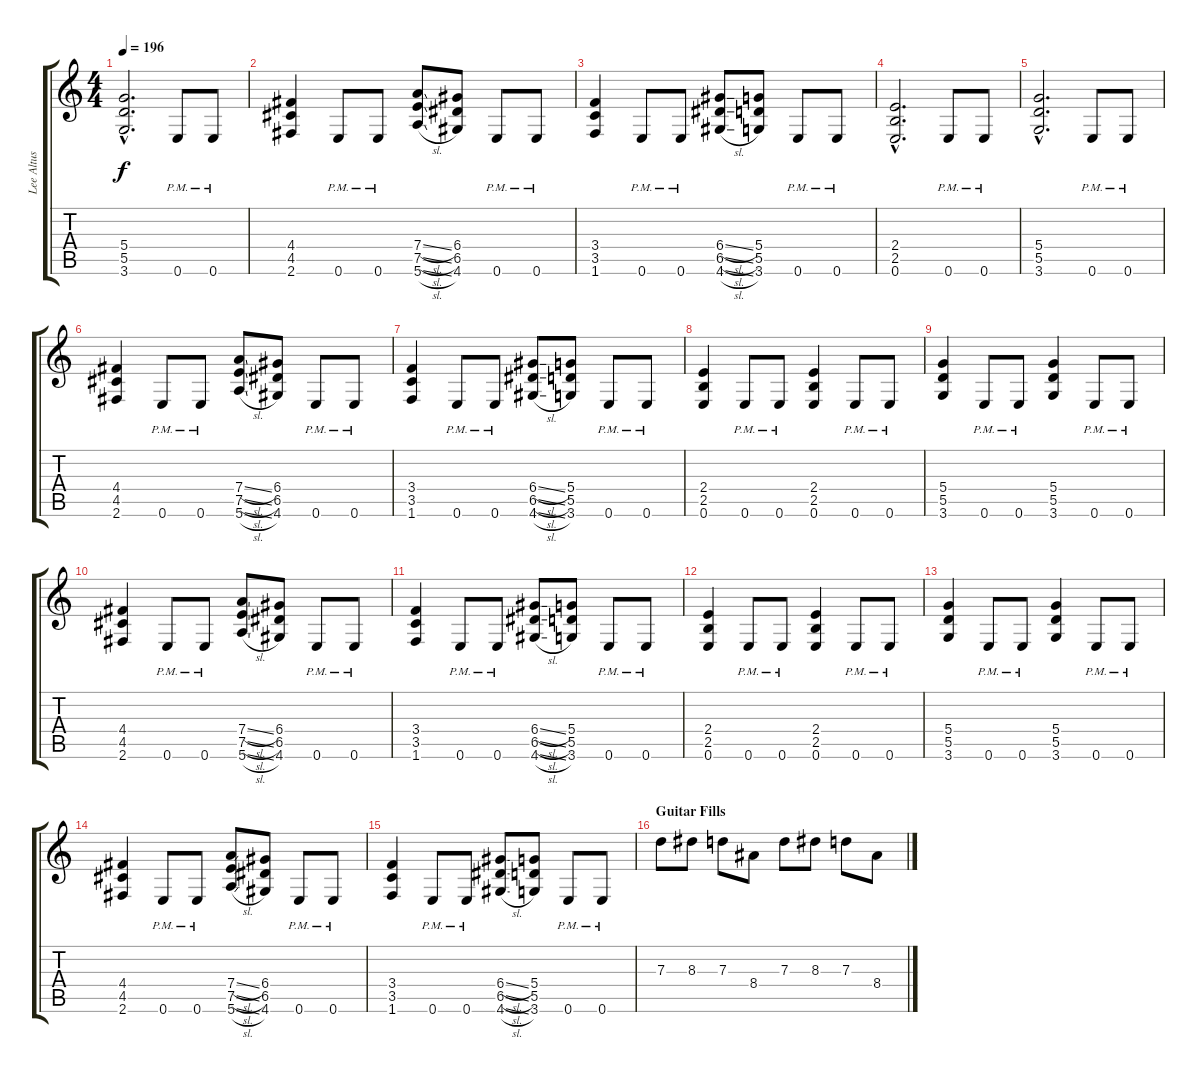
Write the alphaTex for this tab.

\track ("Lee Altus" "Lee Altus") {instrument distortionguitar}
\staff {score tabs}
\tuning (E4 B3 G3 D3 A2 E2) {hide}
\ts (4 4)
\tempo 196
\clef g2
\ks c
(5.4{hac} 5.5{hac} 3.6{hac}).2{d dy f} 0.6{pm}.8 0.6{pm}.8 |
(4.4 4.5 2.6).4 0.6{pm}.8 0.6{pm}.8 (7.4{sl} 7.5{sl} 5.6{sl}).8 (6.4 6.5 4.6).8 0.6{pm}.8 0.6{pm}.8 |
(3.4 3.5 1.6).4 0.6{pm}.8 0.6{pm}.8 (6.4{sl} 6.5{sl} 4.6{sl}).8 (5.4 5.5 3.6).8 0.6{pm}.8 0.6{pm}.8 |
(2.4{hac} 2.5{hac} 0.6{hac}).2{d} 0.6{pm}.8 0.6{pm}.8 |
(5.4{hac} 5.5{hac} 3.6{hac}).2{d} 0.6{pm}.8 0.6{pm}.8 |
(4.4 4.5 2.6).4 0.6{pm}.8 0.6{pm}.8 (7.4{sl} 7.5{sl} 5.6{sl}).8 (6.4 6.5 4.6).8 0.6{pm}.8 0.6{pm}.8 |
(3.4 3.5 1.6).4 0.6{pm}.8 0.6{pm}.8 (6.4{sl} 6.5{sl} 4.6{sl}).8 (5.4 5.5 3.6).8 0.6{pm}.8 0.6{pm}.8 |
(2.4 2.5 0.6).4 0.6{pm}.8 0.6{pm}.8 (2.4 2.5 0.6).4 0.6{pm}.8 0.6{pm}.8 |
(5.4 5.5 3.6).4 0.6{pm}.8 0.6{pm}.8 (5.4 5.5 3.6).4 0.6{pm}.8 0.6{pm}.8 |
(4.4 4.5 2.6).4 0.6{pm}.8 0.6{pm}.8 (7.4{sl} 7.5{sl} 5.6{sl}).8 (6.4 6.5 4.6).8 0.6{pm}.8 0.6{pm}.8 |
(3.4 3.5 1.6).4 0.6{pm}.8 0.6{pm}.8 (6.4{sl} 6.5{sl} 4.6{sl}).8 (5.4 5.5 3.6).8 0.6{pm}.8 0.6{pm}.8 |
(2.4 2.5 0.6).4 0.6{pm}.8 0.6{pm}.8 (2.4 2.5 0.6).4 0.6{pm}.8 0.6{pm}.8 |
(5.4 5.5 3.6).4 0.6{pm}.8 0.6{pm}.8 (5.4 5.5 3.6).4 0.6{pm}.8 0.6{pm}.8 |
(4.4 4.5 2.6).4 0.6{pm}.8 0.6{pm}.8 (7.4{sl} 7.5{sl} 5.6{sl}).8 (6.4 6.5 4.6).8 0.6{pm}.8 0.6{pm}.8 |
(3.4 3.5 1.6).4 0.6{pm}.8 0.6{pm}.8 (6.4{sl} 6.5{sl} 4.6{sl}).8 (5.4 5.5 3.6).8 0.6{pm}.8 0.6{pm}.8 |
\section ("" "Guitar Fills")
7.3.8{volume 11} 8.3.8 7.3.8 8.4.8 7.3.8 8.3.8 7.3.8 8.4.8
